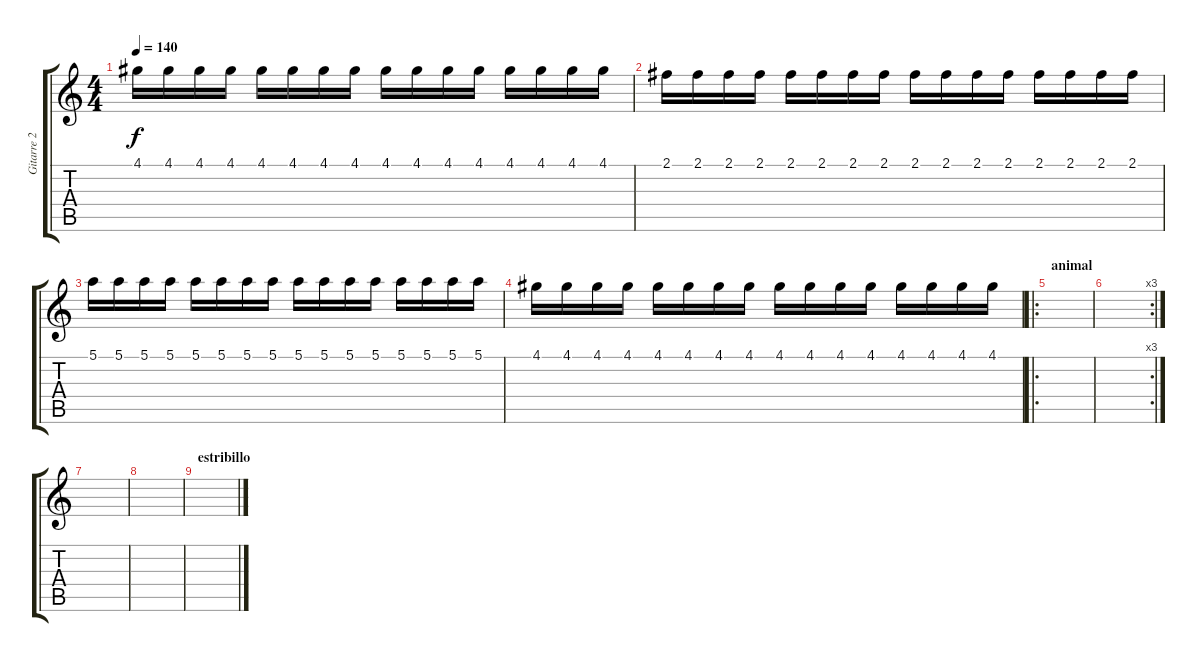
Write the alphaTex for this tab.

\track ("Gitarre 2" "Gitarre 2") {instrument distortionguitar}
\staff {score tabs}
\tuning (E4 B3 G3 D3 A2 E2) {hide}
\ts (4 4)
\tempo 140
\clef g2
\ks c
4.1.16{dy f} 4.1.16 4.1.16 4.1.16 4.1.16 4.1.16 4.1.16 4.1.16 4.1.16 4.1.16 4.1.16 4.1.16 4.1.16 4.1.16 4.1.16 4.1.16 |
2.1.16 2.1.16 2.1.16 2.1.16 2.1.16 2.1.16 2.1.16 2.1.16 2.1.16 2.1.16 2.1.16 2.1.16 2.1.16 2.1.16 2.1.16 2.1.16 |
5.1.16 5.1.16 5.1.16 5.1.16 5.1.16 5.1.16 5.1.16 5.1.16 5.1.16 5.1.16 5.1.16 5.1.16 5.1.16 5.1.16 5.1.16 5.1.16 |
4.1.16 4.1.16 4.1.16 4.1.16 4.1.16 4.1.16 4.1.16 4.1.16 4.1.16 4.1.16 4.1.16 4.1.16 4.1.16 4.1.16 4.1.16 4.1.16 |
\ro
\section ("" "animal")
|
\rc 3
|
|
|
\section ("" "estribillo")
